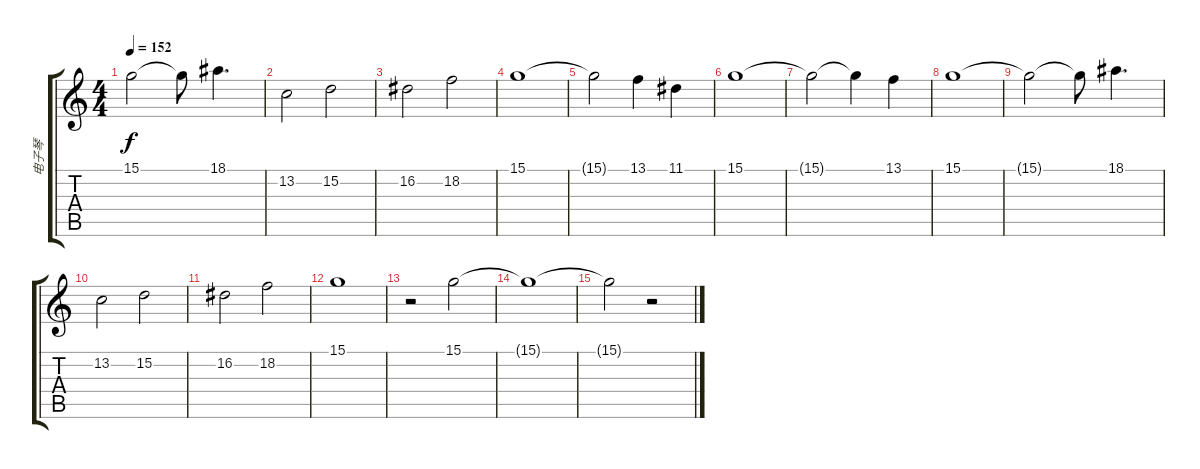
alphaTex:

\track ("电子琴" "电子琴") {instrument synthstrings1}
\staff {score tabs}
\tuning (E4 B3 G3 D3 A2 E2) {hide}
\ts (4 4)
\tempo 152
\clef g2
\ks c
15.1{t}.2{dy f} 15.1{t}.8 18.1.4{d} |
13.2.2 15.2.2 |
16.2.2 18.2.2 |
15.1.1 |
15.1{t}.2 13.1.4 11.1.4 |
15.1.1 |
15.1{t}.2 15.1{t}.4 13.1.4 |
15.1.1 |
15.1{t}.2 15.1{t}.8 18.1.4{d} |
13.2.2 15.2.2 |
16.2.2 18.2.2 |
15.1.1 |
r.2 15.1.2 |
15.1{t}.1 |
15.1{t}.2 r.2
